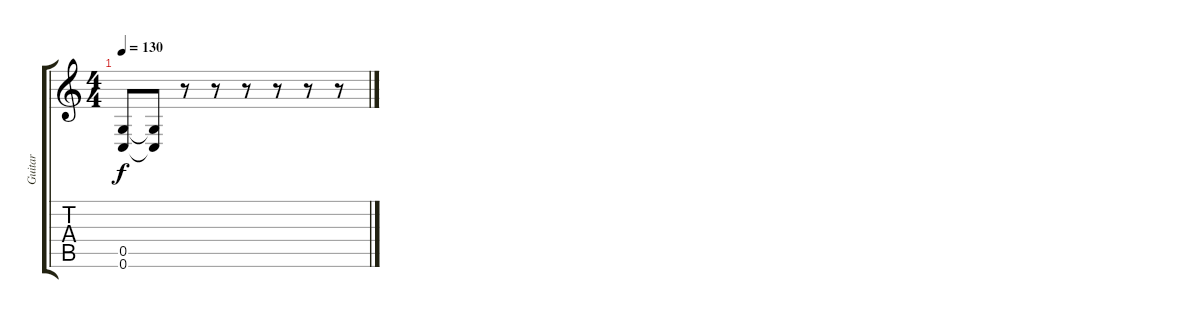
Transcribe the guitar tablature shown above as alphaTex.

\track ("Guitar" "Guitar") {instrument overdrivenguitar}
\staff {score tabs}
\tuning (D4 A3 F3 C3 G2 C2) {hide}
\ts (4 4)
\tempo 130
\clef g2
\ks c
(0.5 0.6).8{dy f} (0.5{t} 0.6{t}).8 r.8 r.8 r.8 r.8 r.8 r.8
